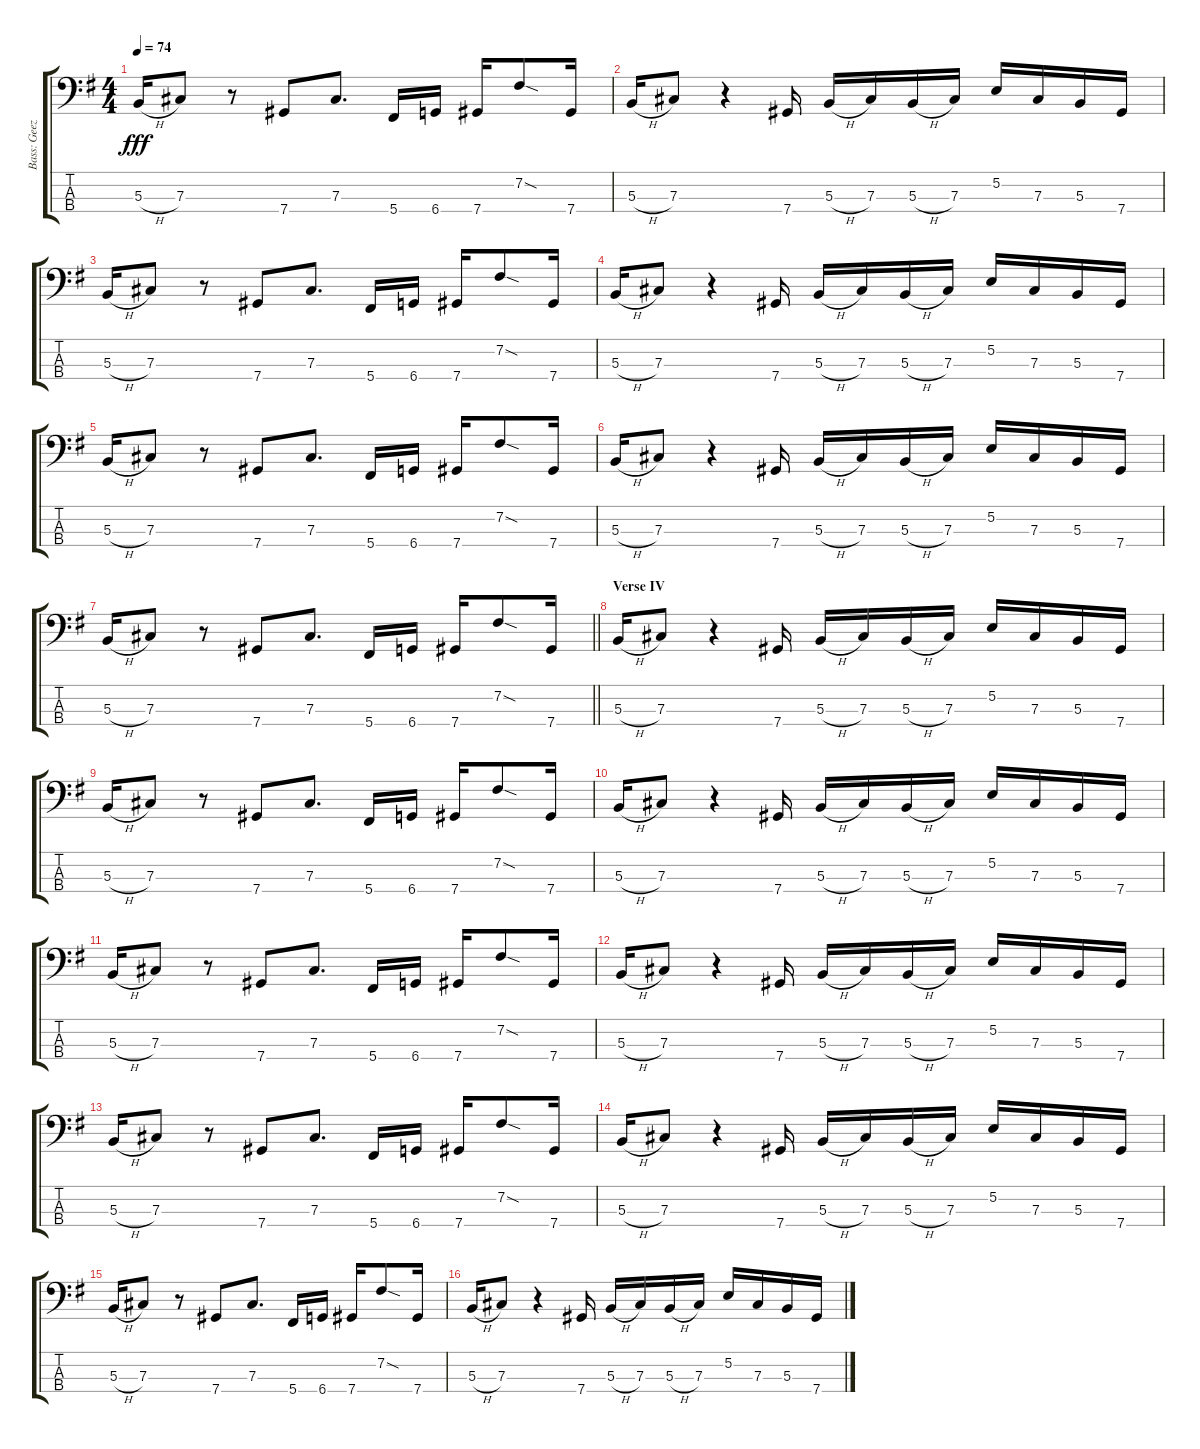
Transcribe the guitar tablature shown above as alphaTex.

\track ("Bass: Geezer" "Bass: Geez") {instrument electricbassfinger}
\staff {score tabs}
\tuning (E2 B1 Gb1 Db1) {hide}
\ts (4 4)
\tempo 74
\clef f4
\ks g
5.3{h}.16{dy fff} 7.3.8 r.8 7.4.8 7.3.8{d} 5.4.16 6.4.16 7.4.16 7.2{sod}.8 7.4.16 |
5.3{h}.16 7.3.8 r.4 7.4.16 5.3{h}.16 7.3.16 5.3{h}.16 7.3.16 5.2.16 7.3.16 5.3.16 7.4.16 |
5.3{h}.16 7.3.8 r.8 7.4.8 7.3.8{d} 5.4.16 6.4.16 7.4.16 7.2{sod}.8 7.4.16 |
5.3{h}.16 7.3.8 r.4 7.4.16 5.3{h}.16 7.3.16 5.3{h}.16 7.3.16 5.2.16 7.3.16 5.3.16 7.4.16 |
5.3{h}.16 7.3.8 r.8 7.4.8 7.3.8{d} 5.4.16 6.4.16 7.4.16 7.2{sod}.8 7.4.16 |
5.3{h}.16 7.3.8 r.4 7.4.16 5.3{h}.16 7.3.16 5.3{h}.16 7.3.16 5.2.16 7.3.16 5.3.16 7.4.16 |
\barLineRight lightlight
5.3{h}.16 7.3.8 r.8 7.4.8 7.3.8{d} 5.4.16 6.4.16 7.4.16 7.2{sod}.8 7.4.16 |
\section ("" "Verse IV")
5.3{h}.16 7.3.8 r.4 7.4.16 5.3{h}.16 7.3.16 5.3{h}.16 7.3.16 5.2.16 7.3.16 5.3.16 7.4.16 |
5.3{h}.16 7.3.8 r.8 7.4.8 7.3.8{d} 5.4.16 6.4.16 7.4.16 7.2{sod}.8 7.4.16 |
5.3{h}.16 7.3.8 r.4 7.4.16 5.3{h}.16 7.3.16 5.3{h}.16 7.3.16 5.2.16 7.3.16 5.3.16 7.4.16 |
5.3{h}.16 7.3.8 r.8 7.4.8 7.3.8{d} 5.4.16 6.4.16 7.4.16 7.2{sod}.8 7.4.16 |
5.3{h}.16 7.3.8 r.4 7.4.16 5.3{h}.16 7.3.16 5.3{h}.16 7.3.16 5.2.16 7.3.16 5.3.16 7.4.16 |
5.3{h}.16 7.3.8 r.8 7.4.8 7.3.8{d} 5.4.16 6.4.16 7.4.16 7.2{sod}.8 7.4.16 |
5.3{h}.16 7.3.8 r.4 7.4.16 5.3{h}.16 7.3.16 5.3{h}.16 7.3.16 5.2.16 7.3.16 5.3.16 7.4.16 |
5.3{h}.16 7.3.8 r.8 7.4.8 7.3.8{d} 5.4.16 6.4.16 7.4.16 7.2{sod}.8 7.4.16 |
5.3{h}.16 7.3.8 r.4 7.4.16 5.3{h}.16 7.3.16 5.3{h}.16 7.3.16 5.2.16 7.3.16 5.3.16 7.4.16
